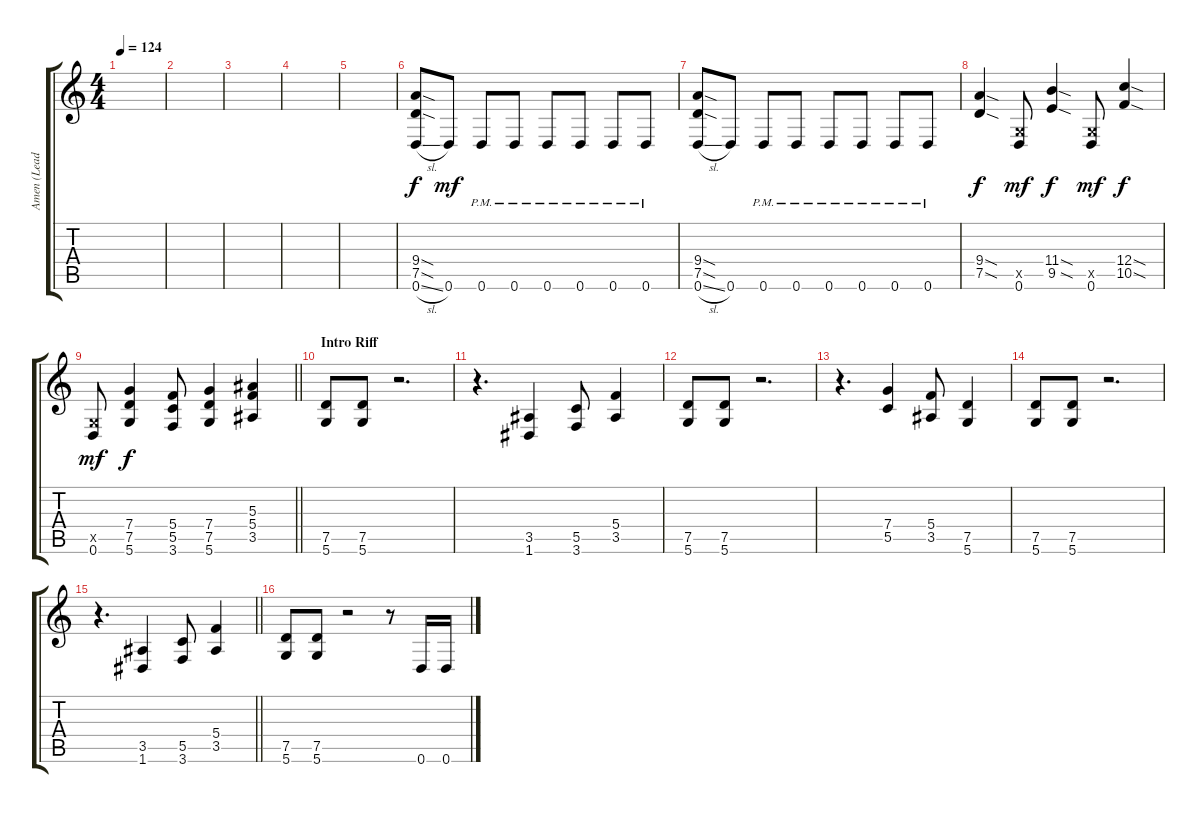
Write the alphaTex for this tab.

\track ("Amen (Lead)" "Amen (Lead") {instrument distortionguitar}
\staff {score tabs}
\tuning (D4 A3 F3 C3 G2 D2) {hide}
\ts (4 4)
\tempo 124
\clef g2
\ks c
|
|
|
|
|
(9.4{sod} 7.5{sod} 0.6{sl}).8 0.6.8{dy mf} 0.6{pm}.8 0.6{pm}.8 0.6{pm}.8 0.6{pm}.8 0.6{pm}.8 0.6{pm}.8 |
(9.4{sod} 7.5{sod} 0.6{sl}).8 0.6.8 0.6{pm}.8 0.6{pm}.8 0.6{pm}.8 0.6{pm}.8 0.6{pm}.8 0.6{pm}.8 |
(9.4{sod} 7.5{sod}).4{dy f} (0.5{x} 0.6).8{dy mf} (11.4{sod} 9.5{sod}).4{dy f} (0.5{x} 0.6).8{dy mf} (12.4{sod} 10.5{sod}).4{dy f} |
\barLineRight lightlight
(0.5{x} 0.6).8{dy mf} (7.4 7.5 5.6).4{dy f} (5.4 5.5 3.6).8 (7.4 7.5 5.6).4 (5.3 5.4 3.5).4 |
\section ("" "Intro Riff")
(7.5 5.6).8 (7.5 5.6).8 r.2{d} |
r.4{d} (3.5 1.6).4 (5.5 3.6).8 (5.4 3.5).4 |
(7.5 5.6).8 (7.5 5.6).8 r.2{d} |
r.4{d} (7.4 5.5).4 (5.4 3.5).8 (7.5 5.6).4 |
(7.5 5.6).8 (7.5 5.6).8 r.2{d} |
\barLineRight lightlight
r.4{d} (3.5 1.6).4 (5.5 3.6).8 (5.4 3.5).4 |
(7.5 5.6).8 (7.5 5.6).8 r.2 r.8 0.6.16 0.6.16
